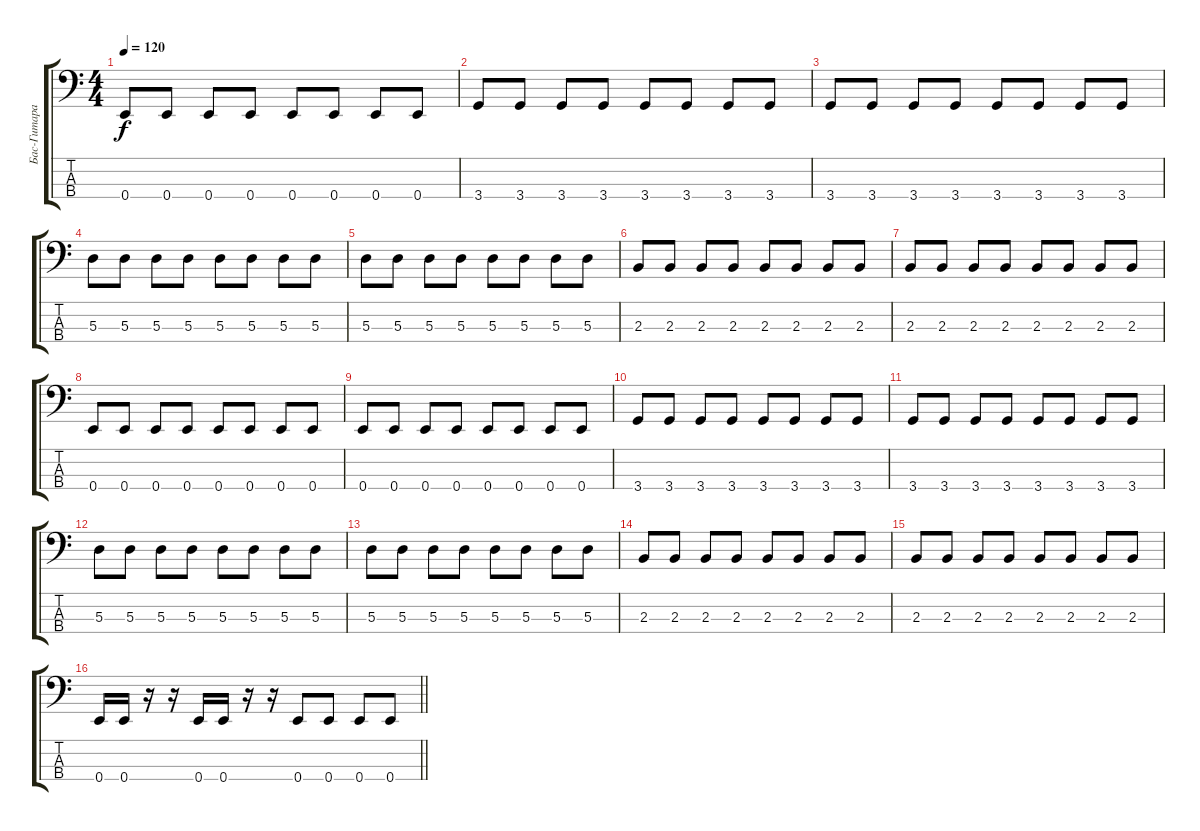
\track ("Бас-Гитара" "Бас-Гитара") {instrument electricbassfinger}
\staff {score tabs}
\tuning (G2 D2 A1 E1) {hide}
\ts (4 4)
\tempo 120
\clef f4
\ks c
0.4.8{dy f} 0.4.8 0.4.8 0.4.8 0.4.8 0.4.8 0.4.8 0.4.8 |
3.4.8 3.4.8 3.4.8 3.4.8 3.4.8 3.4.8 3.4.8 3.4.8 |
3.4.8 3.4.8 3.4.8 3.4.8 3.4.8 3.4.8 3.4.8 3.4.8 |
5.3.8 5.3.8 5.3.8 5.3.8 5.3.8 5.3.8 5.3.8 5.3.8 |
5.3.8 5.3.8 5.3.8 5.3.8 5.3.8 5.3.8 5.3.8 5.3.8 |
2.3.8 2.3.8 2.3.8 2.3.8 2.3.8 2.3.8 2.3.8 2.3.8 |
2.3.8 2.3.8 2.3.8 2.3.8 2.3.8 2.3.8 2.3.8 2.3.8 |
0.4.8 0.4.8 0.4.8 0.4.8 0.4.8 0.4.8 0.4.8 0.4.8 |
0.4.8 0.4.8 0.4.8 0.4.8 0.4.8 0.4.8 0.4.8 0.4.8 |
3.4.8 3.4.8 3.4.8 3.4.8 3.4.8 3.4.8 3.4.8 3.4.8 |
3.4.8 3.4.8 3.4.8 3.4.8 3.4.8 3.4.8 3.4.8 3.4.8 |
5.3.8 5.3.8 5.3.8 5.3.8 5.3.8 5.3.8 5.3.8 5.3.8 |
5.3.8 5.3.8 5.3.8 5.3.8 5.3.8 5.3.8 5.3.8 5.3.8 |
2.3.8 2.3.8 2.3.8 2.3.8 2.3.8 2.3.8 2.3.8 2.3.8 |
2.3.8 2.3.8 2.3.8 2.3.8 2.3.8 2.3.8 2.3.8 2.3.8 |
\barLineRight lightlight
0.4.16 0.4.16 r.16 r.16 0.4.16 0.4.16 r.16 r.16 0.4.8 0.4.8 0.4.8 0.4.8
